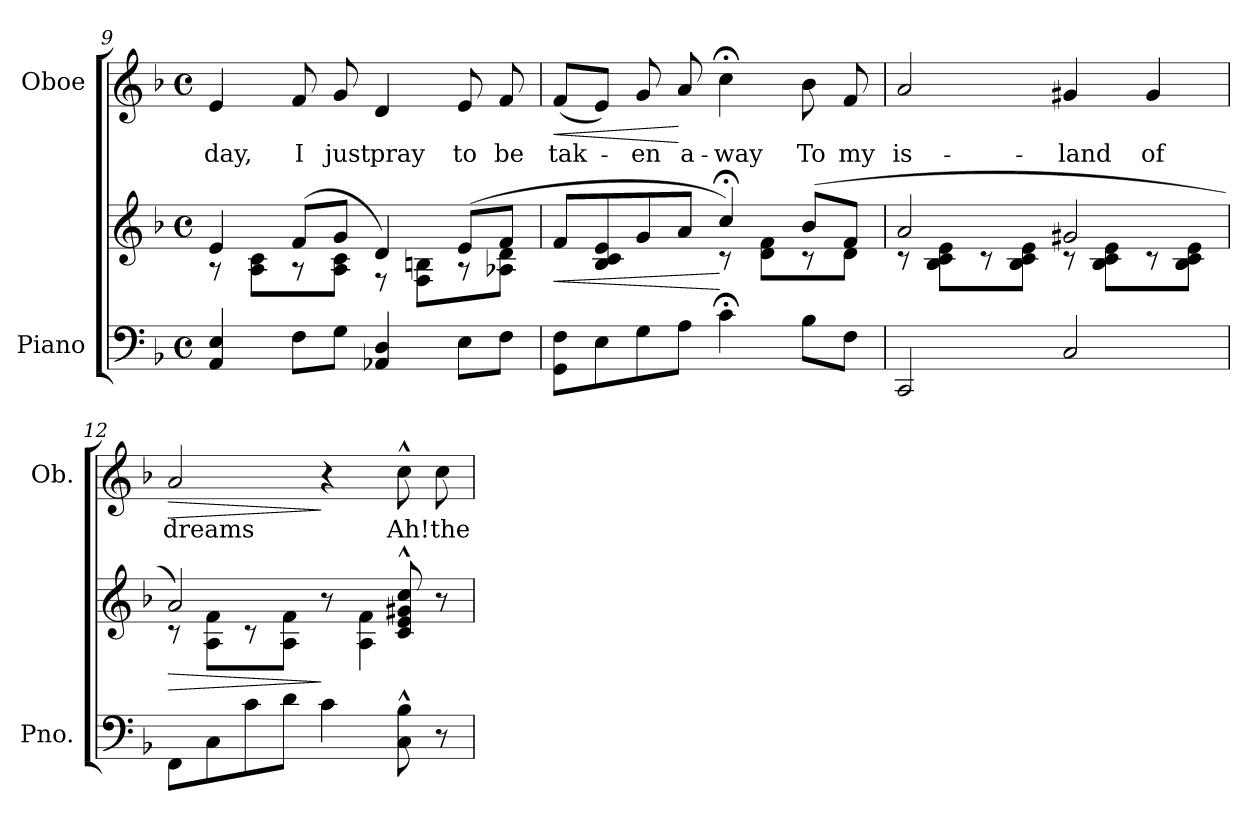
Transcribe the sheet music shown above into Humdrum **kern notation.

**kern	**kern	**dynam	**kern	**text	**dynam
*part2	*part2	*part2	*part1	*part1	*part1
*staff3	*staff2	*staff2/3	*staff1	*staff1	*staff1
*I"Piano	*	*	*I"Oboe	*	*
*I'Pno.	*	*	*I'Ob.	*	*
!!LO:LB:g=z
*clefF4	*clefG2	*	*clefG2	*	*
*k[b-]	*k[b-]	*	*k[b-]	*	*
*M4/4	*M4/4	*	*M4/4	*	*
*met(c)	*met(c)	*	*met(c)	*	*
=9	=9	=9	=9	=9	=9
*	*^	*	*	*	*
!	!	!	!	!	!LO:LY:b	!
4AA/ 4E/	4e/	8r	.	4e/	day,	.
.	.	8A\ 8c\L	.	.	.	.
!	!	!	!	!	!LO:LY:b	!
8F\L	(8f/L	8r	.	8f/	I	.
!	!	!	!	!	!LO:LY:b	!
8G\J	8g/J	8A\ 8c\J	.	8g/	just	.
!	!	!	!	!	!LO:LY:b	!
4AA-X/ 4D/	4d/)	8r	.	4d/	pray	.
.	.	8F\ 8Bn\L	.	.	.	.
!	!	!	!	!	!LO:LY:b	!
8E\L	(8e/L	8r	.	8e/	to	.
!	!	!	!	!	!LO:LY:b	!
8F\J	8f/J	8A-X\ 8d\J	.	8f/	be	.
=10	=10	=10	=10	=10	=10	=10
!	!	!	!LO:HP:b	!	!LO:LY:b	!LO:HP:b
8GG\ 8F\L	8f/L	2ryy	<	(8f/L	tak-	<
8E\	8B-/ 8c/ 8e/	.	.	8e/J)	.	.
!	!	!	!	!	!LO:LY:b	!
8G\	8g/	.	.	8g/	-en	.
!	!	!	!	!	!LO:LY:b	!
8A\J	8a/J	.	.	8a/	a-	[
!	!	!	!	!	!LO:LY:b	!
4c;<\	4cc;</)	8r	[	4cc;<\	-way	.
.	.	8d\ 8f\L	.	.	.	.
!	!	!	!	!	!LO:LY:b	!
8B-\L	(8b-/L	8r	.	8b-\	To	.
!	!	!	!	!	!LO:LY:b	!
8F\J	8f/J	8d\J	.	8f/	my	.
=11	=11	=11	=11	=11	=11	=11
!	!	!	!	!	!LO:LY:b	!
2CC/	2a/	8r	.	2a/	is-	.
.	.	8B-\ 8c\ 8e\L	.	.	.	.
.	.	8r	.	.	.	.
.	.	8B-\ 8c\ 8e\J	.	.	.	.
!	!	!	!	!	!LO:LY:b	!
2C/	2g#X/	8r	.	4g#X/	-land	.
.	.	8B-\ 8c\ 8e\L	.	.	.	.
!	!	!	!	!	!LO:LY:b	!
.	.	8r	.	4g#/	of	.
.	.	8B-\ 8c\ 8e\J	.	.	.	.
!!LO:PB:g=z
=12	=12	=12	=12	=12	=12	=12
!	!	!	!LO:HP:b	!	!LO:LY:b	!LO:HP:b
8FF\L	2a/)	8r	>	2a/	dreams	>
8C\	.	8A\ 8f\L	.	.	.	.
8c\	.	8r	.	.	.	.
8d\J	.	8A\ 8f\J	.	.	.	.
4c\	4ryy	8r	]	4r	.	]
.	.	4A\ 4f\	.	.	.	.
!	!	!	!	!	!LO:LY:b	!
8C\^^ 8B-\^^	8c/^^ 8e/^^ 8g#X/^^ 8cc/^^	.	.	8cc^^\	Ah!	.
!	!	!	!	!	!LO:LY:b	!
8r	8r	8ryy	.	8cc\	the	.
*	*v	*v	*	*	*	*
=	=	=	=	=	=
*-	*-	*-	*-	*-	*-
